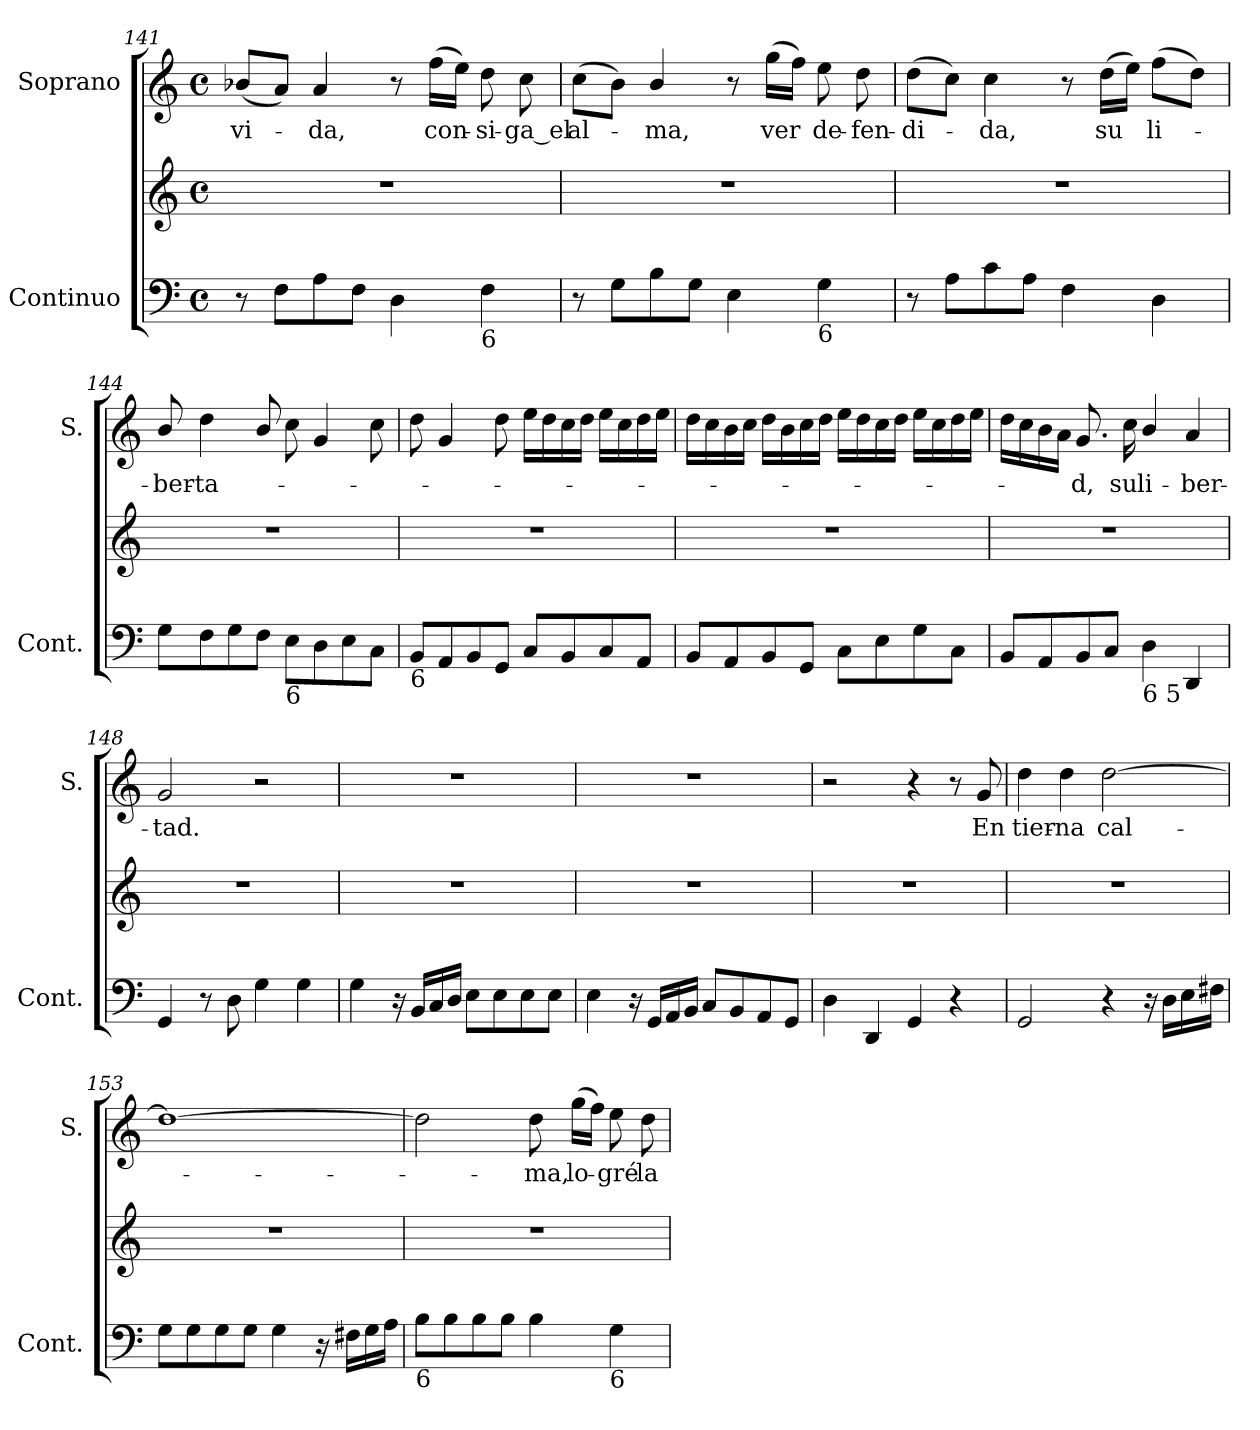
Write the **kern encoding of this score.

**kern	**kern	**kern	**text
*part2	*part2	*part1	*part1
*staff3	*staff2	*staff1	*staff1
*I"Continuo	*	*I"Soprano	*
*I'Cont.	*	*I'S.	*
!!LO:LB:g=z
*clefF4	*clefG2	*clefG2	*
*k[]	*k[]	*k[]	*
*C:	*C:	*C:	*
*M4/4	*M4/4	*M4/4	*
*met(c)	*met(c)	*met(c)	*
=141	=141	=141	=141
!	!	!	!LO:LY:b:color=#000000
8r	1r	(8b-Xi/L	vi-
8Fi\L	.	8ai/J)	.
!	!	!	!LO:LY:b:color=#000000
8Ai\	.	4ai/	-da,
8Fi\J	.	.	.
4Di\	.	8r	.
!	!	!	!LO:LY:b:color=#000000
.	.	(16ffi\LL	con-
.	.	16eei\JJ)	.
!LO:TX:b:t=6	!	!	!
!	!	!	!LO:LY:b:color=#000000
4Fi\	.	8ddi\	-si-
!	!	!	!LO:LY:b:color=#000000
.	.	8cci\	-ga_el
=142	=142	=142	=142
!	!	!	!LO:LY:b:color=#000000
8r	1r	(8cci\L	al-
8Gi\L	.	8bi\J)	.
!	!	!	!LO:LY:b:color=#000000
8Bi\	.	4bi/	-ma,
8Gi\J	.	.	.
4Ei\	.	8r	.
!	!	!	!LO:LY:b:color=#000000
.	.	(16ggi\LL	ver
.	.	16ffi\JJ)	.
!LO:TX:b:t=6	!	!	!
!	!	!	!LO:LY:b:color=#000000
4Gi\	.	8eei\	de-
!	!	!	!LO:LY:b:color=#000000
.	.	8ddi\	-fen-
=143	=143	=143	=143
!	!	!	!LO:LY:b:color=#000000
8r	1r	(8ddi\L	-di-
8Ai\L	.	8cci\J)	.
!	!	!	!LO:LY:b:color=#000000
8ci\	.	4cci\	-da,
8Ai\J	.	.	.
4Fi\	.	8r	.
!	!	!	!LO:LY:b:color=#000000
.	.	(16ddi\LL	su
.	.	16eei\JJ)	.
!	!	!	!LO:LY:b:color=#000000
4Di\	.	(8ffi\L	li-
.	.	8ddi\J)	.
=144	=144	=144	=144
!	!	!	!LO:LY:b:color=#000000
8Gi\L	1r	8bi/	-ber-
!	!	!	!LO:LY:b:color=#000000
8Fi\	.	4ddi\	-ta-
8Gi\	.	.	.
8Fi\J	.	8bi/	.
!LO:TX:b:t=6	!	!	!
8Ei\L	.	8cci\	.
8Di\	.	4gi/	.
8Ei\	.	.	.
8Ci\J	.	8cci\	.
!!LO:LB:g=z
=145	=145	=145	=145
!LO:TX:b:t=6	!	!	!
8BBi/L	1r	8ddi\	.
8AAi/	.	4gi/	.
8BBi/	.	.	.
8GGi/J	.	8ddi\	.
8Ci/L	.	16eei\LL	.
.	.	16ddi\	.
8BBi/	.	16cci\	.
.	.	16ddi\JJ	.
8Ci/	.	16eei\LL	.
.	.	16cci\	.
8AAi/J	.	16ddi\	.
.	.	16eei\JJ	.
=146	=146	=146	=146
8BBi/L	1r	16ddi\LL	.
.	.	16cci\	.
8AAi/	.	16bi\	.
.	.	16cci\JJ	.
8BBi/	.	16ddi\LL	.
.	.	16bi\	.
8GGi/J	.	16cci\	.
.	.	16ddi\JJ	.
8Ci\L	.	16eei\LL	.
.	.	16ddi\	.
8Ei\	.	16cci\	.
.	.	16ddi\JJ	.
8Gi\	.	16eei\LL	.
.	.	16cci\	.
8Ci\J	.	16ddi\	.
.	.	16eei\JJ	.
=147	=147	=147	=147
8BBi/L	1r	16ddi\LL	.
.	.	16cci\	.
8AAi/	.	16bi\	.
.	.	16ai\JJ	.
!	!	!	!LO:LY:b:color=#000000
8BBi/	.	8.gi/	-d,
8Ci/J	.	.	.
!	!	!	!LO:LY:b:color=#000000
.	.	16cci\	su
!LO:TX:b:t=6  5	!	!	!
!	!	!	!LO:LY:b:color=#000000
4Di\	.	4bi/	li-
!	!	!	!LO:LY:b:color=#000000
4DDi/	.	4ai/	-ber-
=148	=148	=148	=148
!	!	!	!LO:LY:b:color=#000000
4GGi/	1r	2gi/	-tad.
8r	.	.	.
8Di\	.	.	.
4Gi\	.	2r	.
4Gi\	.	.	.
!!LO:LB:g=z
=149	=149	=149	=149
4Gi\	1r	1r	.
16r	.	.	.
16BBi/LL	.	.	.
16Ci/	.	.	.
16Di/JJ	.	.	.
8Ei\L	.	.	.
8Ei\	.	.	.
8Ei\	.	.	.
8Ei\J	.	.	.
=150	=150	=150	=150
4Ei\	1r	1r	.
16r	.	.	.
16GGi/LL	.	.	.
16AAi/	.	.	.
16BBi/JJ	.	.	.
8Ci/L	.	.	.
8BBi/	.	.	.
8AAi/	.	.	.
8GGi/J	.	.	.
=151	=151	=151	=151
4Di\	1r	2r	.
4DDi/	.	.	.
4GGi/	.	4r	.
4r	.	8r	.
!	!	!	!LO:LY:b:color=#000000
.	.	8gi/	En
=152	=152	=152	=152
!	!	!	!LO:LY:b:color=#000000
2GGi/	1r	4ddi\	tier-
!	!	!	!LO:LY:b:color=#000000
.	.	4ddi\	-na
!	!	!	!LO:LY:b:color=#000000
4r	.	[2ddi\	cal-
16r	.	.	.
16Di\LL	.	.	.
16Ei\	.	.	.
16F#Xi\JJ	.	.	.
=153	=153	=153	=153
8Gi\L	1r	1ddi_	.
8Gi\	.	.	.
8Gi\	.	.	.
8Gi\J	.	.	.
4Gi\	.	.	.
16r	.	.	.
16F#Xi\LL	.	.	.
16Gi\	.	.	.
16Ai\JJ	.	.	.
!!LO:LB:g=z
=154	=154	=154	=154
!LO:TX:b:t=6	!	!	!
8Bi\L	1r	2ddi\]	.
8Bi\	.	.	.
8Bi\	.	.	.
8Bi\J	.	.	.
!	!	!	!LO:LY:b:color=#000000
4Bi\	.	8ddi\	-ma,
!	!	!	!LO:LY:b:color=#000000
.	.	(16ggi\LL	lo-
.	.	16ffi\JJ)	.
!LO:TX:b:t=6	!	!	!
!	!	!	!LO:LY:b:color=#000000
4Gi\	.	8eei\	-gré
!	!	!	!LO:LY:b:color=#000000
.	.	8ddi\	la
=	=	=	=
*-	*-	*-	*-
